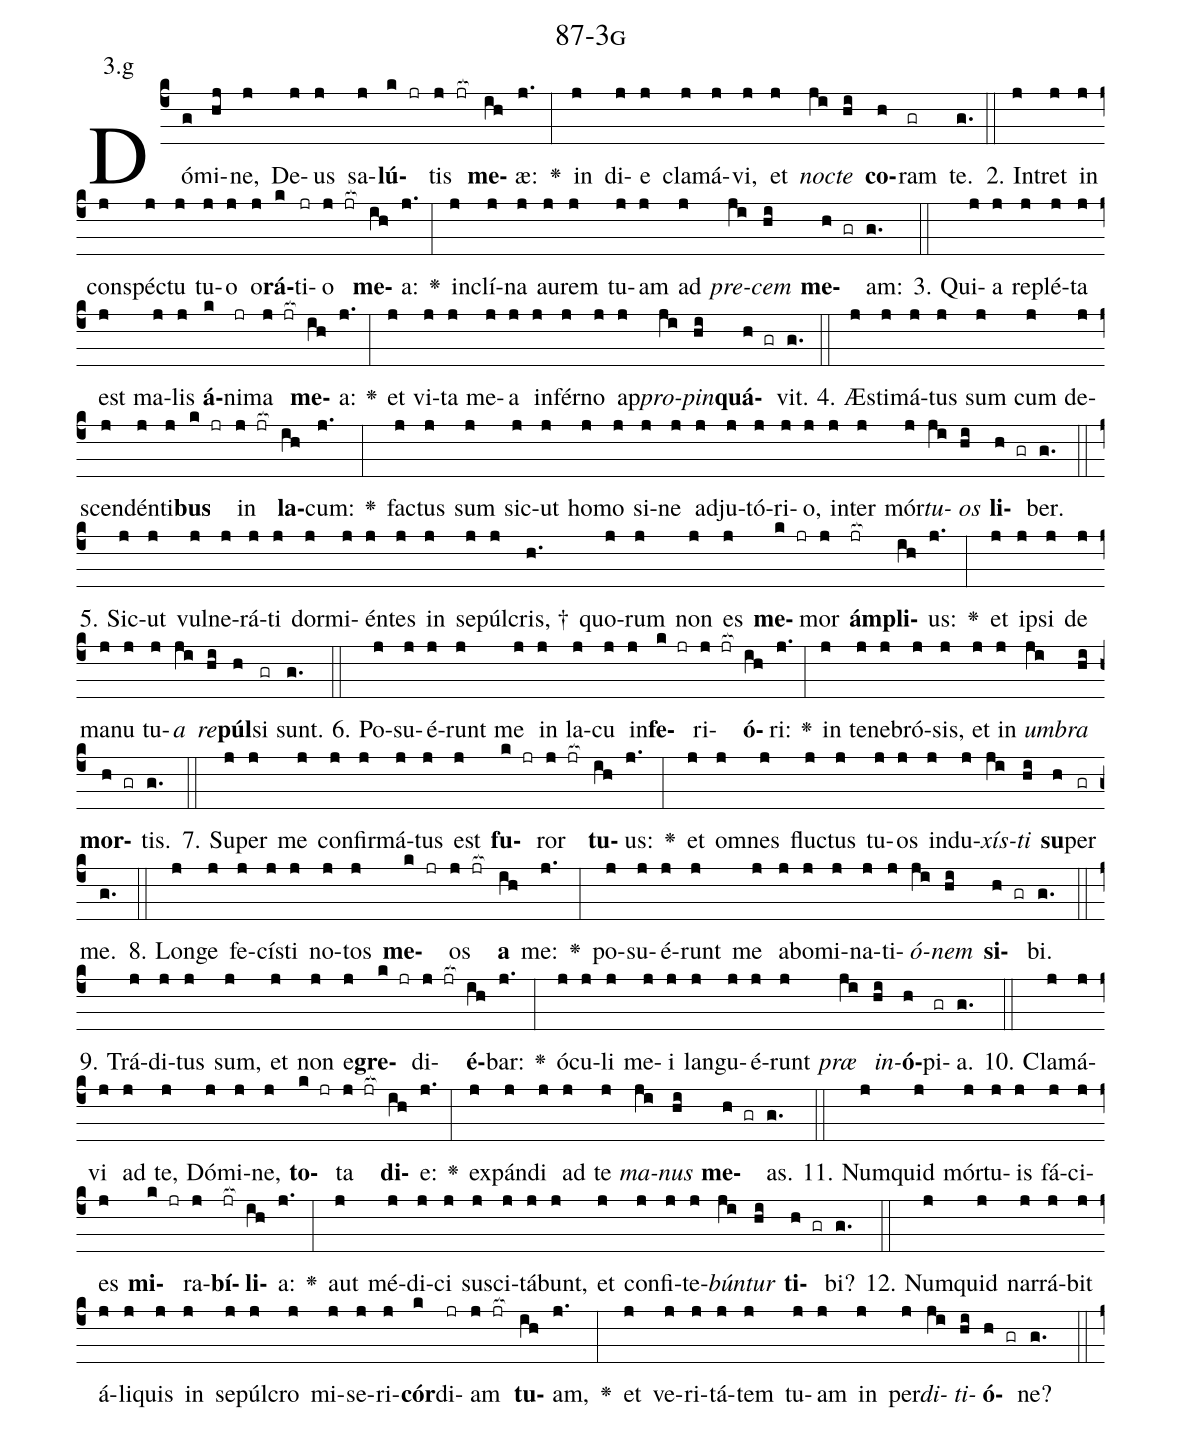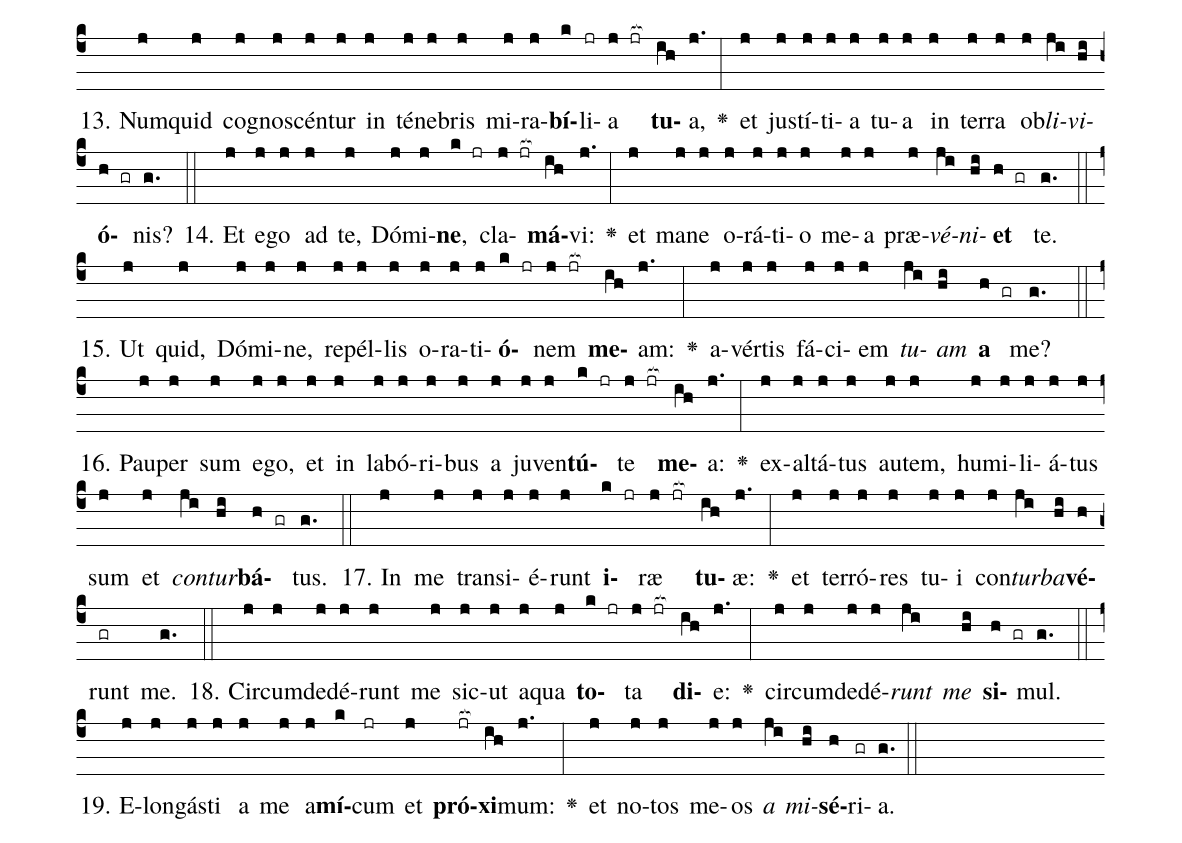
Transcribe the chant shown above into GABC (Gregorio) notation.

name: 87-3g;
annotation: 3.g;
%%
(c4)Dó(g)mi(hj)ne,(j) De(j)us(j) sa(j)<b>lú</b>(k jr)tis(j jr[ocb:1{]) <b>me</b>(ih[ocb:0}])æ:(j.) <v>\greheightstar</v>(:) in(j) di(j)e(j) cla(j)má(j)vi,(j) et(j) <i>noc</i>(ji)<i>te</i>(hi) <b>co</b>(h)ram(gr) te.(g.) (::)
2. In(j)tret(j) in(j) con(j)spéc(j)tu(j) tu(j)o(j) o(j)<b>rá</b>(k)ti(jr)o(j jr[ocb:1{]) <b>me</b>(ih[ocb:0}])a:(j.) <v>\greheightstar</v>(:) in(j)clí(j)na(j) au(j)rem(j) tu(j)am(j) ad(j) <i>pre</i>(ji)<i>cem</i>(hi) <b>me</b>(h gr)am:(g.) (::)
3. Qui(j)a(j) re(j)plé(j)ta(j) est(j) ma(j)lis(j) <b>á</b>(k)ni(jr)ma(j jr[ocb:1{]) <b>me</b>(ih[ocb:0}])a:(j.) <v>\greheightstar</v>(:) et(j) vi(j)ta(j) me(j)a(j) in(j)fér(j)no(j) ap(j)<i>pro</i>(ji)<i>pin</i>(hi)<b>quá</b>(h gr)vit.(g.) (::)
4. Æs(j)ti(j)má(j)tus(j) sum(j) cum(j) de(j)scen(j)dén(j)ti(j)<b>bus</b>(k jr) in(j jr[ocb:1{]) <b>la</b>(ih[ocb:0}])cum:(j.) <v>\greheightstar</v>(:) fac(j)tus(j) sum(j) sic(j)ut(j) ho(j)mo(j) si(j)ne(j) ad(j)ju(j)tó(j)ri(j)o,(j) in(j)ter(j) mór(j)<i>tu</i>(ji)<i>os</i>(hi) <b>li</b>(h gr)ber.(g.) (::)
5. Sic(j)ut(j) vul(j)ne(j)rá(j)ti(j) dor(j)mi(j)én(j)tes(j) in(j) se(j)púl(j)cris, †(h.) quo(j)rum(j) non(j) es(j) <b>me</b>(k jr)mor(j) <b>ám</b>(jr[ocb:1{])<b>pli</b>(ih[ocb:0}])us:(j.) <v>\greheightstar</v>(:) et(j) ip(j)si(j) de(j) ma(j)nu(j) tu(j)<i>a</i>(ji) <i>re</i>(hi)<b>púl</b>(h)si(gr) sunt.(g.) (::)
6. Po(j)su(j)é(j)runt(j) me(j) in(j) la(j)cu(j) in(j)<b>fe</b>(k jr)ri(j jr[ocb:1{])<b>ó</b>(ih[ocb:0}])ri:(j.) <v>\greheightstar</v>(:) in(j) te(j)ne(j)bró(j)sis,(j) et(j) in(j) <i>um</i>(ji)<i>bra</i>(hi) <b>mor</b>(h gr)tis.(g.) (::)
7. Su(j)per(j) me(j) con(j)fir(j)má(j)tus(j) est(j) <b>fu</b>(k jr)ror(j jr[ocb:1{]) <b>tu</b>(ih[ocb:0}])us:(j.) <v>\greheightstar</v>(:) et(j) om(j)nes(j) fluc(j)tus(j) tu(j)os(j) in(j)du(j)<i>xís</i>(ji)<i>ti</i>(hi) <b>su</b>(h)per(gr) me.(g.) (::)
8. Lon(j)ge(j) fe(j)cís(j)ti(j) no(j)tos(j) <b>me</b>(k jr)os(j jr[ocb:1{]) <b>a</b>(ih[ocb:0}]) me:(j.) <v>\greheightstar</v>(:) po(j)su(j)é(j)runt(j) me(j) ab(j)o(j)mi(j)na(j)ti(j)<i>ó</i>(ji)<i>nem</i>(hi) <b>si</b>(h gr)bi.(g.) (::)
9. Trá(j)di(j)tus(j) sum,(j) et(j) non(j) e(j)<b>gre</b>(k jr)di(j jr[ocb:1{])<b>é</b>(ih[ocb:0}])bar:(j.) <v>\greheightstar</v>(:) ó(j)cu(j)li(j) me(j)i(j) lan(j)gu(j)é(j)runt(j) <i>præ</i>(ji) <i>in</i>(hi)<b>ó</b>(h)pi(gr)a.(g.) (::)
10. Cla(j)má(j)vi(j) ad(j) te,(j) Dó(j)mi(j)ne,(j) <b>to</b>(k jr)ta(j jr[ocb:1{]) <b>di</b>(ih[ocb:0}])e:(j.) <v>\greheightstar</v>(:) ex(j)pán(j)di(j) ad(j) te(j) <i>ma</i>(ji)<i>nus</i>(hi) <b>me</b>(h gr)as.(g.) (::)
11. Num(j)quid(j) mór(j)tu(j)is(j) fá(j)ci(j)es(j) <b>mi</b>(k jr)ra(j)<b>bí</b>(jr[ocb:1{])<b>li</b>(ih[ocb:0}])a:(j.) <v>\greheightstar</v>(:) aut(j) mé(j)di(j)ci(j) su(j)sci(j)tá(j)bunt,(j) et(j) con(j)fi(j)te(j)<i>bún</i>(ji)<i>tur</i>(hi) <b>ti</b>(h gr)bi?(g.) (::)
12. Num(j)quid(j) nar(j)rá(j)bit(j) á(j)li(j)quis(j) in(j) se(j)púl(j)cro(j) mi(j)se(j)ri(j)<b>cór</b>(k)di(jr)am(j jr[ocb:1{]) <b>tu</b>(ih[ocb:0}])am,(j.) <v>\greheightstar</v>(:) et(j) ve(j)ri(j)tá(j)tem(j) tu(j)am(j) in(j) per(j)<i>di</i>(ji)<i>ti</i>(hi)<b>ó</b>(h gr)ne?(g.) (::)
13. Num(j)quid(j) co(j)gno(j)scén(j)tur(j) in(j) té(j)ne(j)bris(j) mi(j)ra(j)<b>bí</b>(k)li(jr)a(j jr[ocb:1{]) <b>tu</b>(ih[ocb:0}])a,(j.) <v>\greheightstar</v>(:) et(j) jus(j)tí(j)ti(j)a(j) tu(j)a(j) in(j) ter(j)ra(j) ob(j)<i>li</i>(ji)<i>vi</i>(hi)<b>ó</b>(h gr)nis?(g.) (::)
14. Et(j) e(j)go(j) ad(j) te,(j) Dó(j)mi(j)<b>ne</b>,(k jr) cla(j jr[ocb:1{])<b>má</b>(ih[ocb:0}])vi:(j.) <v>\greheightstar</v>(:) et(j) ma(j)ne(j) o(j)rá(j)ti(j)o(j) me(j)a(j) præ(j)<i>vé</i>(ji)<i>ni</i>(hi)<b>et</b>(h gr) te.(g.) (::)
15. Ut(j) quid,(j) Dó(j)mi(j)ne,(j) re(j)pél(j)lis(j) o(j)ra(j)ti(j)<b>ó</b>(k jr)nem(j jr[ocb:1{]) <b>me</b>(ih[ocb:0}])am:(j.) <v>\greheightstar</v>(:) a(j)vér(j)tis(j) fá(j)ci(j)em(j) <i>tu</i>(ji)<i>am</i>(hi) <b>a</b>(h gr) me?(g.) (::)
16. Pau(j)per(j) sum(j) e(j)go,(j) et(j) in(j) la(j)bó(j)ri(j)bus(j) a(j) ju(j)ven(j)<b>tú</b>(k jr)te(j jr[ocb:1{]) <b>me</b>(ih[ocb:0}])a:(j.) <v>\greheightstar</v>(:) ex(j)al(j)tá(j)tus(j) au(j)tem,(j) hu(j)mi(j)li(j)á(j)tus(j) sum(j) et(j) <i>con</i>(ji)<i>tur</i>(hi)<b>bá</b>(h gr)tus.(g.) (::)
17. In(j) me(j) trans(j)i(j)é(j)runt(j) <b>i</b>(k jr)ræ(j jr[ocb:1{]) <b>tu</b>(ih[ocb:0}])æ:(j.) <v>\greheightstar</v>(:) et(j) ter(j)ró(j)res(j) tu(j)i(j) con(j)<i>tur</i>(ji)<i>ba</i>(hi)<b>vé</b>(h)runt(gr) me.(g.) (::)
18. Cir(j)cum(j)de(j)dé(j)runt(j) me(j) sic(j)ut(j) a(j)qua(j) <b>to</b>(k jr)ta(j jr[ocb:1{]) <b>di</b>(ih[ocb:0}])e:(j.) <v>\greheightstar</v>(:) cir(j)cum(j)de(j)dé(j)<i>runt</i>(ji) <i>me</i>(hi) <b>si</b>(h gr)mul.(g.) (::)
19. E(j)lon(j)gás(j)ti(j) a(j) me(j) a(j)<b>mí</b>(k)cum(jr) et(j) <b>pró</b>(jr[ocb:1{])<b>xi</b>(ih[ocb:0}])mum:(j.) <v>\greheightstar</v>(:) et(j) no(j)tos(j) me(j)os(j) <i>a</i>(ji) <i>mi</i>(hi)<b>sé</b>(h)ri(gr)a.(g.) (::)
